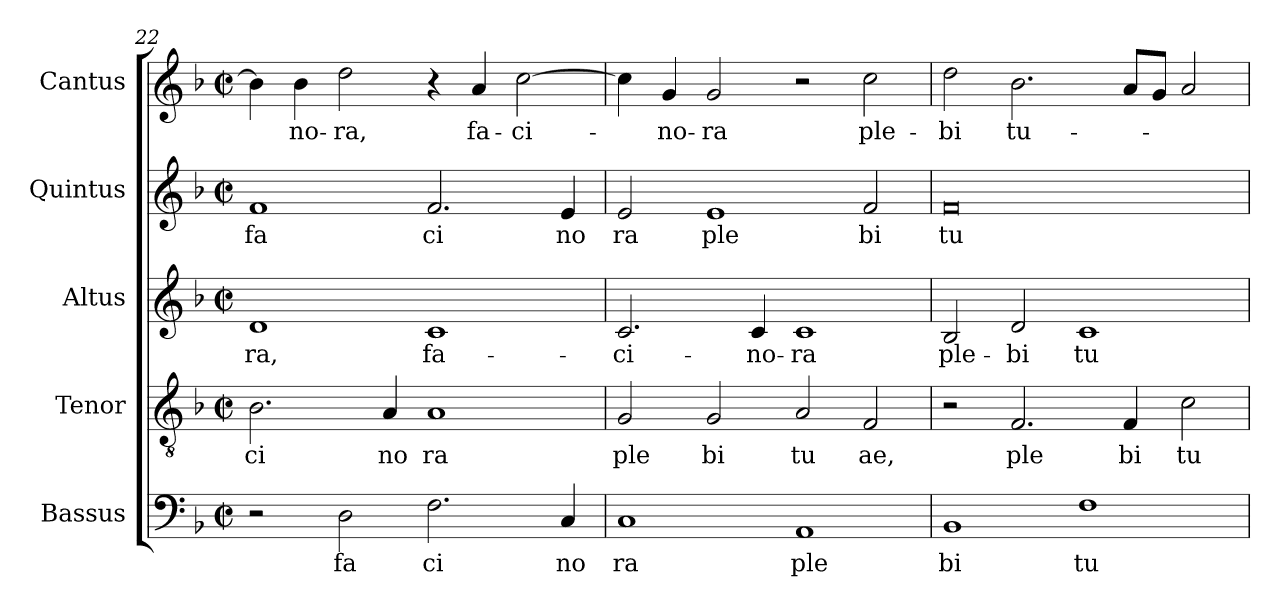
**kern	**text	**kern	**text	**kern	**text	**kern	**text	**kern	**text
*part5	*part5	*part4	*part4	*part3	*part3	*part2	*part2	*part1	*part1
*staff5	*staff5	*staff4	*staff4	*staff3	*staff3	*staff2	*staff2	*staff1	*staff1
*I"Bassus	*	*I"Tenor	*	*I"Altus	*	*I"Quintus	*	*I"Cantus	*
!!LO:LB:g=z
*clefF4	*	*clefGv2	*	*clefG2	*	*clefG2	*	*clefG2	*
*k[b-]	*	*k[b-]	*	*k[b-]	*	*k[b-]	*	*k[b-]	*
*F:	*	*F:	*	*F:	*	*F:	*	*F:	*
*M2/2	*	*M2/2	*	*M2/2	*	*M2/2	*	*M2/2	*
*met(c|)	*	*met(c|)	*	*met(c|)	*	*met(c|)	*	*met(c|)	*
=22	=22	=22	=22	=22	=22	=22	=22	=22	=22
!	!	!	!LO:LY:b:cj	!	!LO:LY:b:cj	!	!LO:LY:b:cj	!	!
2r	.	2.B-\	-ci	1d	-ra,	1f	fa	4b-\]	.
!	!	!	!	!	!	!	!	!	!LO:LY:b:cj
.	.	.	.	.	.	.	.	4b-\	-no-
!	!LO:LY:b:cj	!	!	!	!	!	!	!	!LO:LY:b:cj
2D\	fa	.	.	.	.	.	.	2dd\	-ra,
!	!	!	!LO:LY:b:cj	!	!	!	!	!	!
.	.	4A/	no	.	.	.	.	.	.
!	!LO:LY:b:cj	!	!LO:LY:b:cj	!	!LO:LY:b:cj	!	!LO:LY:b:cj	!	!
2.F\	ci	1A	ra	1c	fa-	2.f/	ci	4r	.
!	!	!	!	!	!	!	!	!	!LO:LY:b:cj
.	.	.	.	.	.	.	.	4a/	fa-
!	!	!	!	!	!	!	!	!	!LO:LY:b:cj
.	.	.	.	.	.	.	.	[>2cc\	-ci-
!	!LO:LY:b:cj	!	!	!	!	!	!LO:LY:b:cj	!	!
4C/	no	.	.	.	.	4e/	no	.	.
=23	=23	=23	=23	=23	=23	=23	=23	=23	=23
!	!LO:LY:b:cj	!	!LO:LY:b:cj	!	!LO:LY:b:cj	!	!LO:LY:b:cj	!	!
1C	ra	2G/	ple	2.c/	-ci-	2e/	ra	4cc\]	.
!	!	!	!	!	!	!	!	!	!LO:LY:b:cj
.	.	.	.	.	.	.	.	4g/	-no-
!	!	!	!LO:LY:b:cj	!	!	!	!LO:LY:b:cj	!	!LO:LY:b:cj
.	.	2G/	bi	.	.	1e	ple	2g/	-ra
!	!	!	!	!	!LO:LY:b:cj	!	!	!	!
.	.	.	.	4c/	-no-	.	.	.	.
!	!LO:LY:b:cj	!	!LO:LY:b:cj	!	!LO:LY:b:cj	!	!	!	!
1AA	ple	2A/	tu	1c	-ra	.	.	2r	.
!	!	!	!LO:LY:b:cj	!	!	!	!LO:LY:b:cj	!	!LO:LY:b:cj
.	.	2F/	ae,	.	.	2f/	bi	2cc\	ple-
=24	=24	=24	=24	=24	=24	=24	=24	=24	=24
!	!LO:LY:b:cj	!	!	!	!LO:LY:b:cj	!	!LO:LY:b:cj	!	!LO:LY:b:cj
1BB-	bi	2r	.	2B-/	ple-	0f	tu	2dd\	-bi
!	!	!	!LO:LY:b:cj	!	!LO:LY:b:cj	!	!	!	!LO:LY:b:cj
.	.	2.F/	ple	2d/	-bi	.	.	2.b-\	tu-
!	!LO:LY:b:cj	!	!	!	!LO:LY:b:cj	!	!	!	!
1F	tu	.	.	1c	tu-	.	.	.	.
!	!	!	!LO:LY:b:cj	!	!	!	!	!	!
.	.	4F/	bi	.	.	.	.	8a/L	.
.	.	.	.	.	.	.	.	8g/J	.
!	!	!	!LO:LY:b:cj	!	!	!	!	!	!
.	.	2c\	tu	.	.	.	.	2a/	.
=	=	=	=	=	=	=	=	=	=
*-	*-	*-	*-	*-	*-	*-	*-	*-	*-
